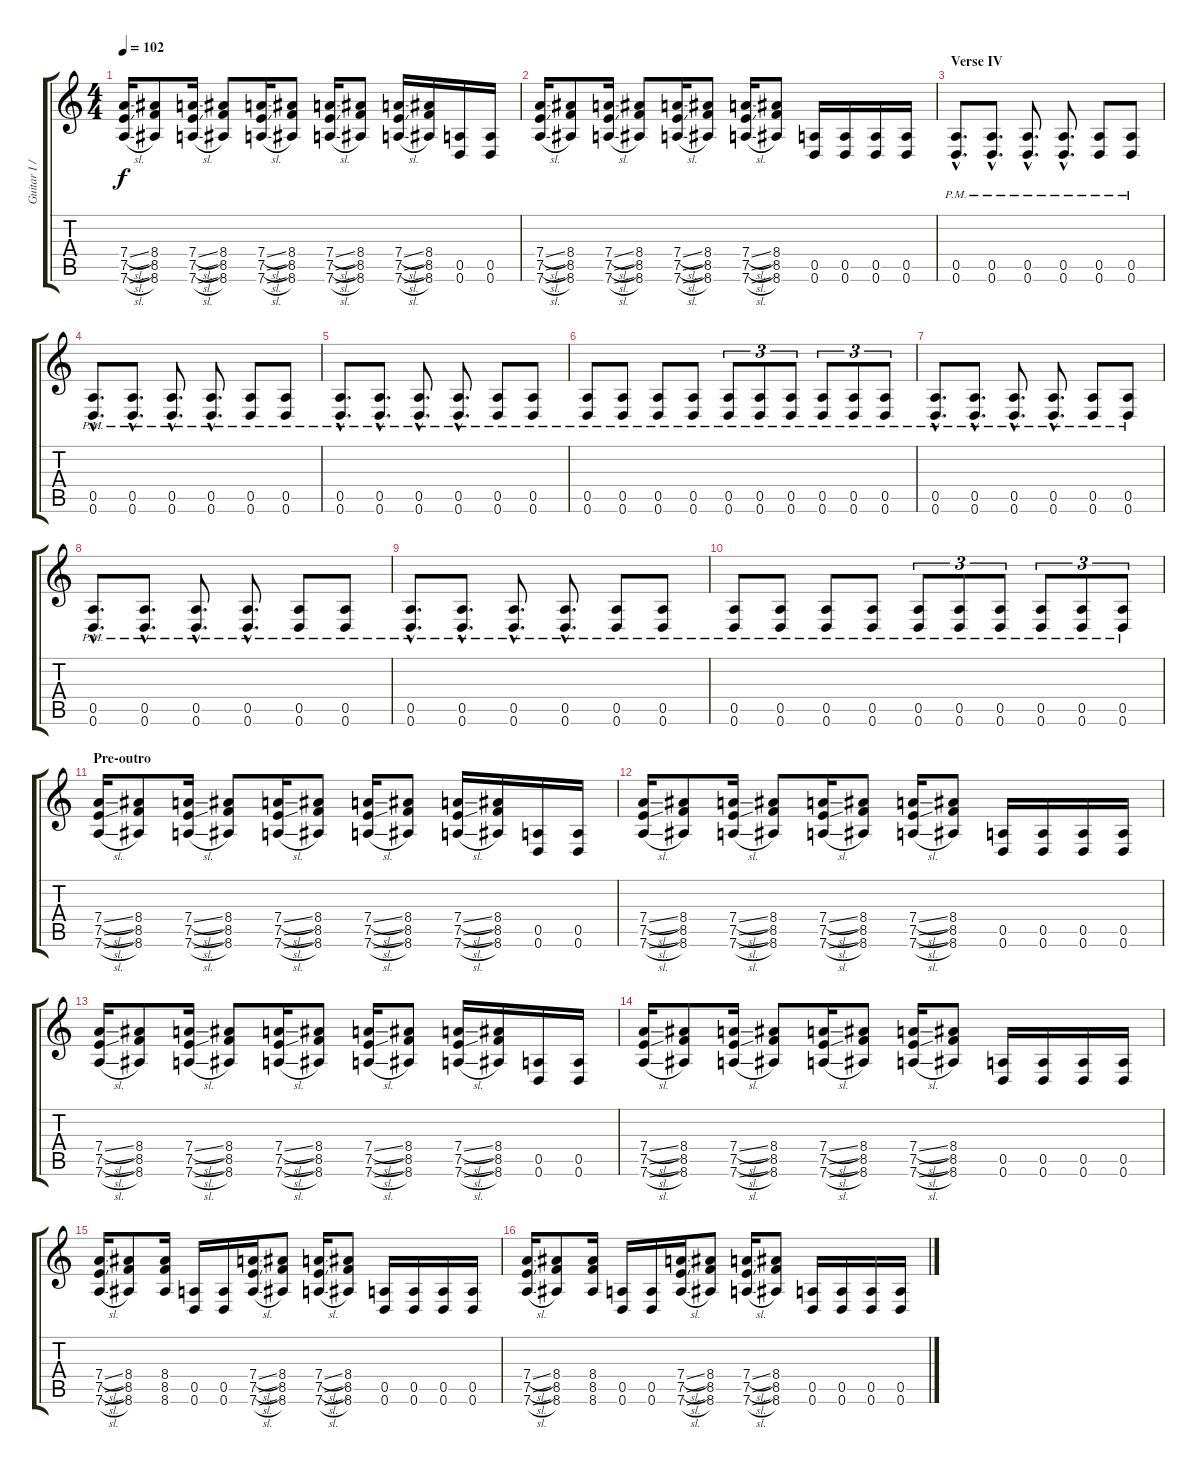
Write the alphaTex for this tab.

\track ("Guitar I / Outro Strings" "Guitar I /") {instrument distortionguitar}
\staff {score tabs}
\tuning (E4 B3 G3 D3 A2 D2) {hide}
\ts (4 4)
\tempo 102
\clef g2
\ks c
(7.4{sl} 7.5{sl} 7.6{sl}).16{dy f} (8.4 8.5 8.6).8 (7.4{sl} 7.5{sl} 7.6{sl}).16 (8.4 8.5 8.6).8 (7.4{sl} 7.5{sl} 7.6{sl}).16 (8.4 8.5 8.6).8 (7.4{sl} 7.5{sl} 7.6{sl}).16 (8.4 8.5 8.6).8 (7.4{sl} 7.5{sl} 7.6{sl}).16 (8.4 8.5 8.6).16 (0.5 0.6).16 (0.5 0.6).16 |
(7.4{sl} 7.5{sl} 7.6{sl}).16 (8.4 8.5 8.6).8 (7.4{sl} 7.5{sl} 7.6{sl}).16 (8.4 8.5 8.6).8 (7.4{sl} 7.5{sl} 7.6{sl}).16 (8.4 8.5 8.6).8 (7.4{sl} 7.5{sl} 7.6{sl}).16 (8.4 8.5 8.6).8 (0.5 0.6).16 (0.5 0.6).16 (0.5 0.6).16 (0.5 0.6).16 |
\section ("" "Verse IV")
(0.5{hac pm} 0.6{hac pm}).8{d} (0.5{hac pm} 0.6{hac pm}).8{d} (0.5{hac pm} 0.6{hac pm}).8{d} (0.5{hac pm} 0.6{hac pm}).8{d} (0.5{pm} 0.6{pm}).8 (0.5{pm} 0.6{pm}).8 |
(0.5{hac pm} 0.6{hac pm}).8{d} (0.5{hac pm} 0.6{hac pm}).8{d} (0.5{hac pm} 0.6{hac pm}).8{d} (0.5{hac pm} 0.6{hac pm}).8{d} (0.5{pm} 0.6{pm}).8 (0.5{pm} 0.6{pm}).8 |
(0.5{hac pm} 0.6{hac pm}).8{d} (0.5{hac pm} 0.6{hac pm}).8{d} (0.5{hac pm} 0.6{hac pm}).8{d} (0.5{hac pm} 0.6{hac pm}).8{d} (0.5{pm} 0.6{pm}).8 (0.5{pm} 0.6{pm}).8 |
(0.5{pm} 0.6{pm}).8 (0.5{pm} 0.6{pm}).8 (0.5{pm} 0.6{pm}).8 (0.5{pm} 0.6{pm}).8 (0.5{pm} 0.6{pm}).8{tu (3 2)} (0.5{pm} 0.6{pm}).8{tu (3 2)} (0.5{pm} 0.6{pm}).8{tu (3 2)} (0.5{pm} 0.6{pm}).8{tu (3 2)} (0.5{pm} 0.6{pm}).8{tu (3 2)} (0.5{pm} 0.6{pm}).8{tu (3 2)} |
(0.5{hac pm} 0.6{hac pm}).8{d} (0.5{hac pm} 0.6{hac pm}).8{d} (0.5{hac pm} 0.6{hac pm}).8{d} (0.5{hac pm} 0.6{hac pm}).8{d} (0.5{pm} 0.6{pm}).8 (0.5{pm} 0.6{pm}).8 |
(0.5{hac pm} 0.6{hac pm}).8{d} (0.5{hac pm} 0.6{hac pm}).8{d} (0.5{hac pm} 0.6{hac pm}).8{d} (0.5{hac pm} 0.6{hac pm}).8{d} (0.5{pm} 0.6{pm}).8 (0.5{pm} 0.6{pm}).8 |
(0.5{hac pm} 0.6{hac pm}).8{d} (0.5{hac pm} 0.6{hac pm}).8{d} (0.5{hac pm} 0.6{hac pm}).8{d} (0.5{hac pm} 0.6{hac pm}).8{d} (0.5{pm} 0.6{pm}).8 (0.5{pm} 0.6{pm}).8 |
(0.5{pm} 0.6{pm}).8 (0.5{pm} 0.6{pm}).8 (0.5{pm} 0.6{pm}).8 (0.5{pm} 0.6{pm}).8 (0.5{pm} 0.6{pm}).8{tu (3 2)} (0.5{pm} 0.6{pm}).8{tu (3 2)} (0.5{pm} 0.6{pm}).8{tu (3 2)} (0.5{pm} 0.6{pm}).8{tu (3 2)} (0.5{pm} 0.6{pm}).8{tu (3 2)} (0.5{pm} 0.6{pm}).8{tu (3 2)} |
\section ("" "Pre-outro")
(7.4{sl} 7.5{sl} 7.6{sl}).16 (8.4 8.5 8.6).8 (7.4{sl} 7.5{sl} 7.6{sl}).16 (8.4 8.5 8.6).8 (7.4{sl} 7.5{sl} 7.6{sl}).16 (8.4 8.5 8.6).8 (7.4{sl} 7.5{sl} 7.6{sl}).16 (8.4 8.5 8.6).8 (7.4{sl} 7.5{sl} 7.6{sl}).16 (8.4 8.5 8.6).16 (0.5 0.6).16 (0.5 0.6).16 |
(7.4{sl} 7.5{sl} 7.6{sl}).16 (8.4 8.5 8.6).8 (7.4{sl} 7.5{sl} 7.6{sl}).16 (8.4 8.5 8.6).8 (7.4{sl} 7.5{sl} 7.6{sl}).16 (8.4 8.5 8.6).8 (7.4{sl} 7.5{sl} 7.6{sl}).16 (8.4 8.5 8.6).8 (0.5 0.6).16 (0.5 0.6).16 (0.5 0.6).16 (0.5 0.6).16 |
(7.4{sl} 7.5{sl} 7.6{sl}).16 (8.4 8.5 8.6).8 (7.4{sl} 7.5{sl} 7.6{sl}).16 (8.4 8.5 8.6).8 (7.4{sl} 7.5{sl} 7.6{sl}).16 (8.4 8.5 8.6).8 (7.4{sl} 7.5{sl} 7.6{sl}).16 (8.4 8.5 8.6).8 (7.4{sl} 7.5{sl} 7.6{sl}).16 (8.4 8.5 8.6).16 (0.5 0.6).16 (0.5 0.6).16 |
(7.4{sl} 7.5{sl} 7.6{sl}).16 (8.4 8.5 8.6).8 (7.4{sl} 7.5{sl} 7.6{sl}).16 (8.4 8.5 8.6).8 (7.4{sl} 7.5{sl} 7.6{sl}).16 (8.4 8.5 8.6).8 (7.4{sl} 7.5{sl} 7.6{sl}).16 (8.4 8.5 8.6).8 (0.5 0.6).16 (0.5 0.6).16 (0.5 0.6).16 (0.5 0.6).16 |
(7.4{sl} 7.5{sl} 7.6{sl}).16 (8.4 8.5 8.6).8 (8.4 8.5 8.6).16 (0.5 0.6).16 (0.5 0.6).16 (7.4{sl} 7.5{sl} 7.6{sl}).16 (8.4 8.5 8.6).8 (7.4{sl} 7.5{sl} 7.6{sl}).16 (8.4 8.5 8.6).8 (0.5 0.6).16 (0.5 0.6).16 (0.5 0.6).16 (0.5 0.6).16 |
(7.4{sl} 7.5{sl} 7.6{sl}).16 (8.4 8.5 8.6).8 (8.4 8.5 8.6).16 (0.5 0.6).16 (0.5 0.6).16 (7.4{sl} 7.5{sl} 7.6{sl}).16 (8.4 8.5 8.6).8 (7.4{sl} 7.5{sl} 7.6{sl}).16 (8.4 8.5 8.6).8 (0.5 0.6).16 (0.5 0.6).16 (0.5 0.6).16 (0.5 0.6).16
